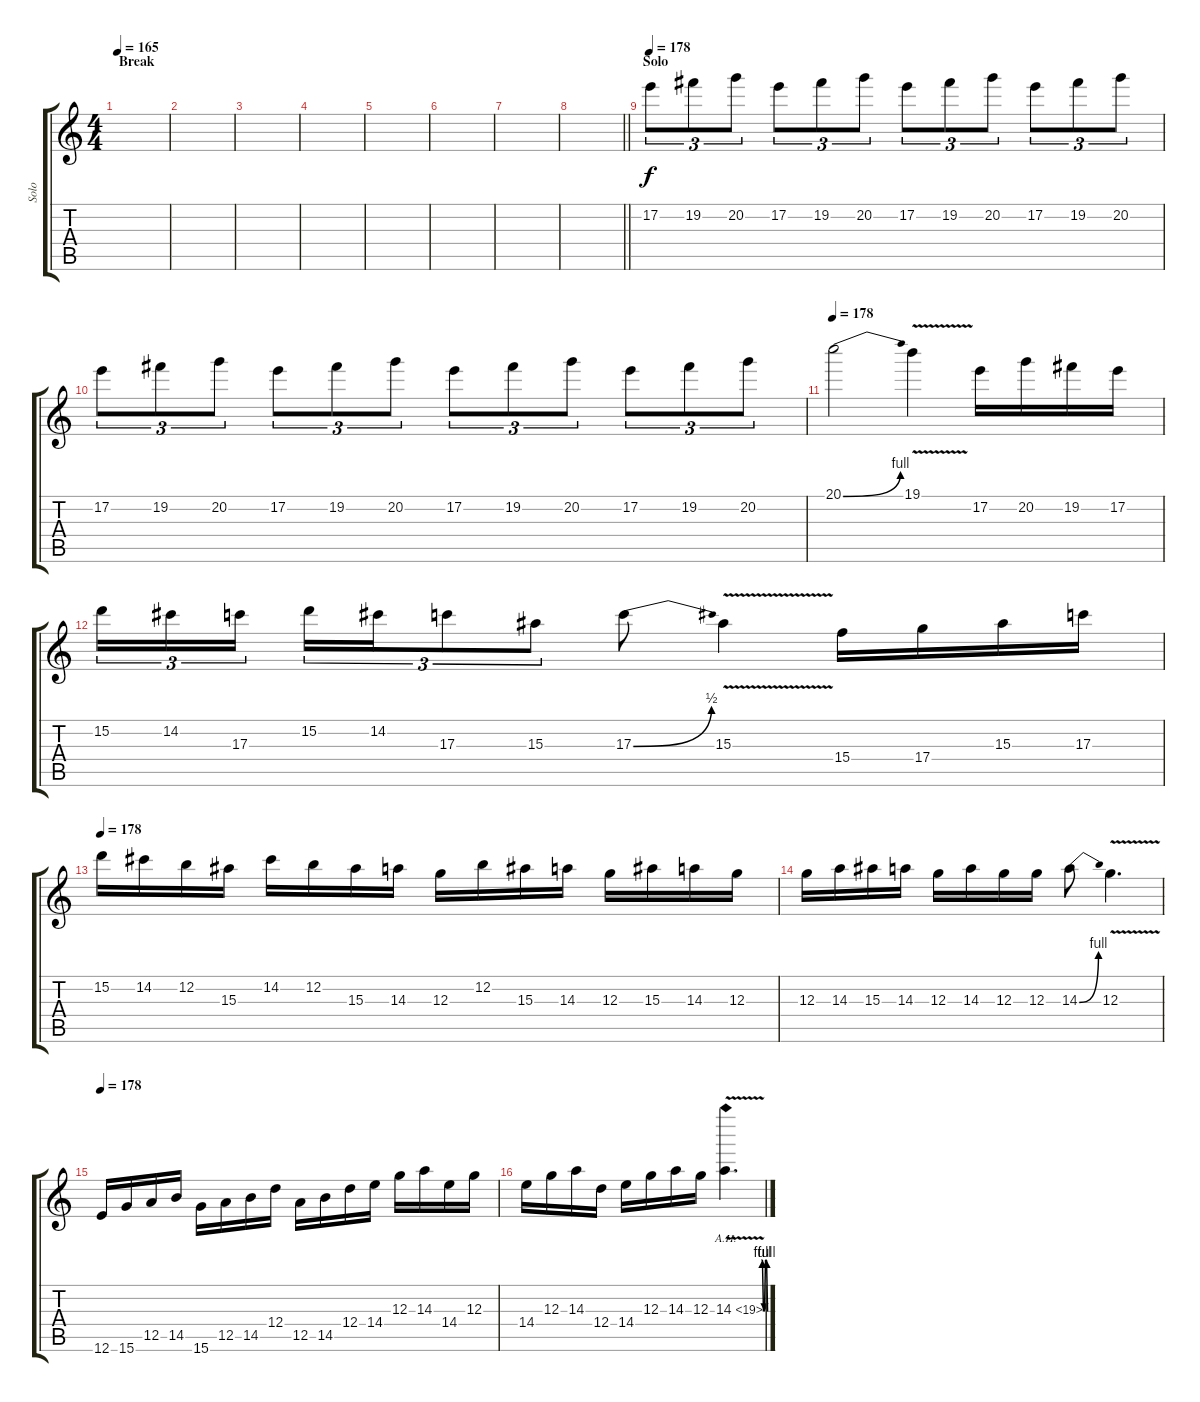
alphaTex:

\track ("Solo" "Solo") {instrument overdrivenguitar}
\staff {score tabs}
\tuning (E4 B3 G3 D3 A2 E2) {hide}
\ts (4 4)
\section ("" "Break")
\tempo 165
\clef g2
\ks c
|
|
|
|
|
|
|
\barLineRight lightlight
|
\section ("" "Solo")
\tempo 178
17.2.8{tu (3 2)} 19.2.8{tu (3 2)} 20.2.8{tu (3 2)} 17.2.8{tu (3 2)} 19.2.8{tu (3 2)} 20.2.8{tu (3 2)} 17.2.8{tu (3 2)} 19.2.8{tu (3 2)} 20.2.8{tu (3 2)} 17.2.8{tu (3 2)} 19.2.8{tu (3 2)} 20.2.8{tu (3 2)} |
17.2.8{tu (3 2)} 19.2.8{tu (3 2)} 20.2.8{tu (3 2)} 17.2.8{tu (3 2)} 19.2.8{tu (3 2)} 20.2.8{tu (3 2)} 17.2.8{tu (3 2)} 19.2.8{tu (3 2)} 20.2.8{tu (3 2)} 17.2.8{tu (3 2)} 19.2.8{tu (3 2)} 20.2.8{tu (3 2)} |
\tempo 178
20.1{be (bend 0 0 60 4)}.2 19.1{v}.4 17.2.16 20.2.16 19.2.16 17.2.16 |
15.2.16{tu (3 2)} 14.2.16{tu (3 2)} 17.3.16{tu (3 2) beam splitsecondary} 15.2.16{tu (3 2)} 14.2.16{tu (3 2)} 17.3.8{tu (3 2)} 15.3.8{tu (3 2)} 17.3{be (bend 0 0 60 2)}.8 15.3{v}.4 15.4.16 17.4.16 15.3.16 17.3.16 |
\tempo 178
15.2.16 14.2.16 12.2.16 15.3.16 14.2.16 12.2.16 15.3.16 14.3.16 12.3.16 12.2.16 15.3.16 14.3.16 12.3.16 15.3.16 14.3.16 12.3.16 |
12.3.16 14.3.16 15.3.16 14.3.16 12.3.16 14.3.16 12.3.16 12.3.16 14.3{be (bend 0 0 60 4)}.8 12.3{v}.4{d} |
\tempo 178
12.6.16 15.6.16 12.5.16 14.5.16 15.6.16 12.5.16 14.5.16 12.4.16 12.5.16 14.5.16 12.4.16 14.4.16 12.3.16 14.3.16 14.4.16 12.3.16 |
14.4.16 12.3.16 14.3.16 12.4.16 14.4.16 12.3.16 14.3.16 12.3.16 14.3{be (custom 0 0 10 4 20 4 30 0 40 0 50 4 60 4) ah 5 v}.4{d}
